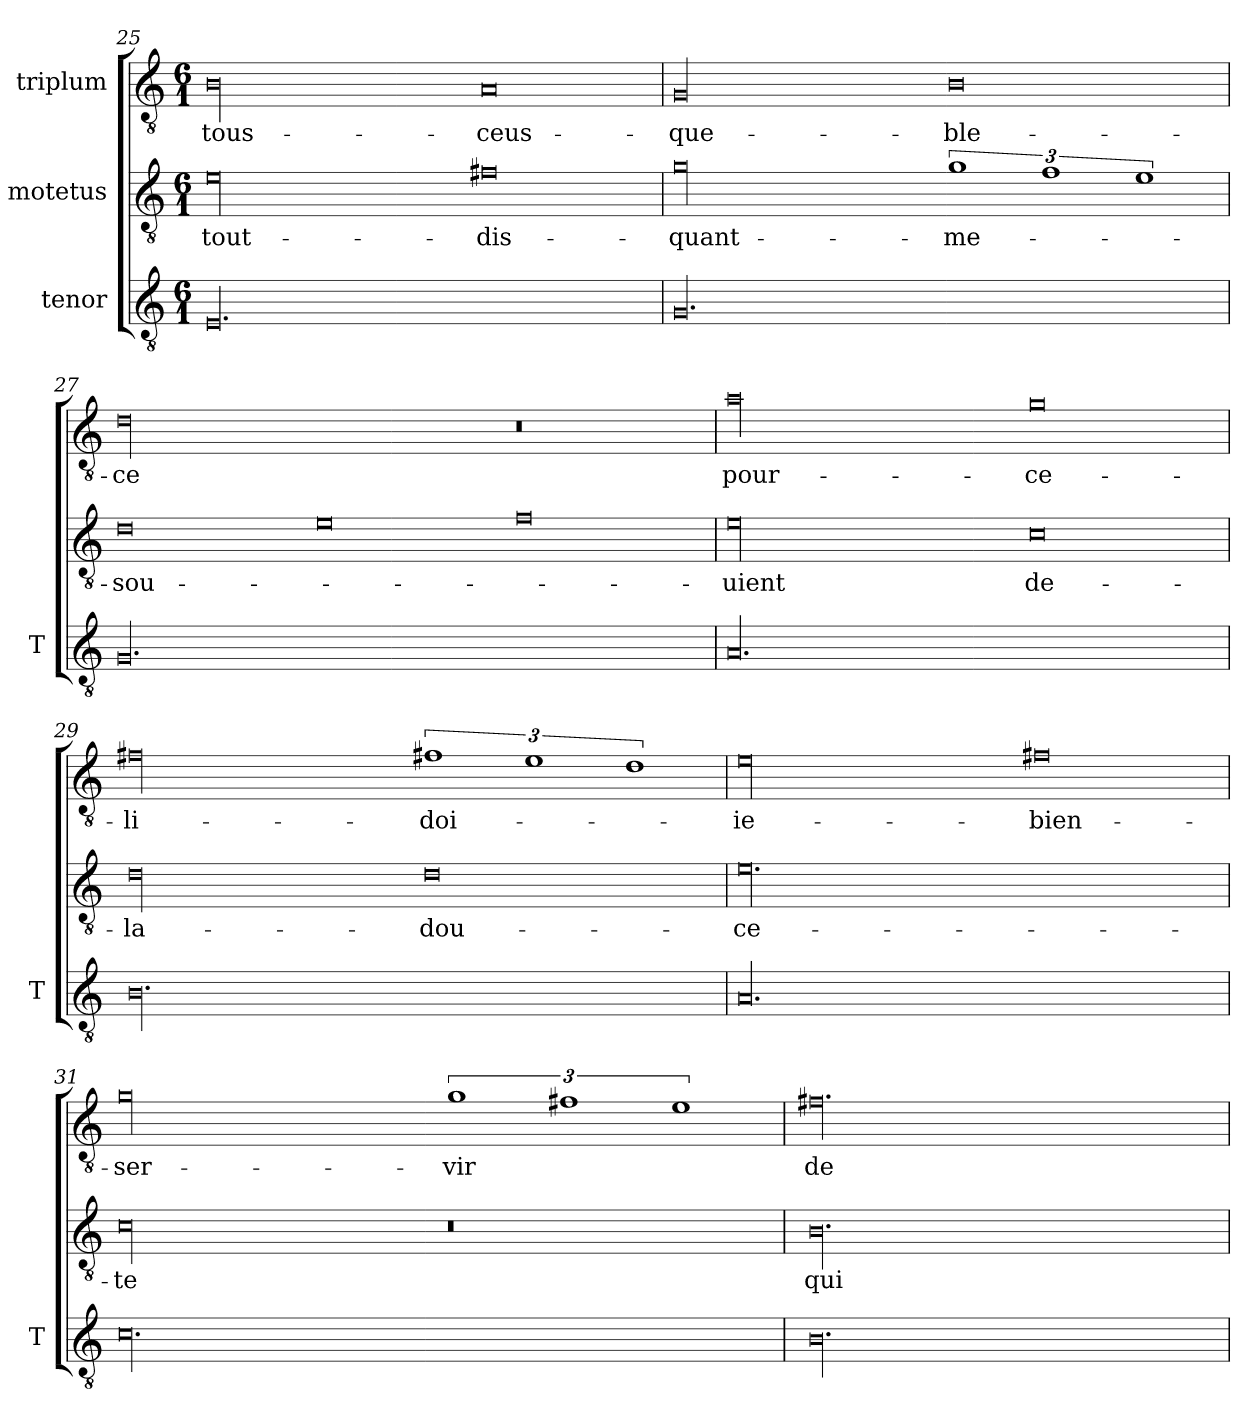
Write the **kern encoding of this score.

**kern	**kern	**text	**kern	**text
*part3	*part2	*part2	*part1	*part1
*staff3	*staff2	*staff2	*staff1	*staff1
*I"tenor	*I"motetus	*	*I"triplum	*
*I'T	*	*	*	*
*clefGv2	*clefGv2	*	*clefGv2	*
*k[]	*k[]	*	*k[]	*
*C:	*C:	*	*C:	*
*M6/1	*M6/1	*	*M6/1	*
=25	=25	=25	=25	=25
00.E/	00e\	tout-	00B\	tous-
.	0f#X\	dis-	0A/	ceus-
=26	=26	=26	=26	=26
00.G/	00g\	quant-	00G/	que-
.	3%2g\	me-	0B\	ble-
.	3%2f\	.	.	.
.	3%2e\	.	.	.
=27	=27	=27	=27	=27
00.G/	0d\	sou-	00d\	-ce
.	0e\	.	.	.
.	0f\	.	0r	.
=28	=28	=28	=28	=28
00.A/	00e\	-uient	00a\	pour-
.	0c\	de-	0g\	ce-
!!LO:PB:g=z
=29	=29	=29	=29	=29
00.B\	00d\	la-	00f#X\	li-
.	0d\	dou-	3%2f#X\	doi-
.	.	.	3%2e\	.
.	.	.	3%2d\	.
=30	=30	=30	=30	=30
00.A/	00.e\	-ce-	00e\	ie-
.	.	.	0f#X\	bien-
=31	=31	=31	=31	=31
00.c\	00c\	-te	00g\	ser-
.	0r	.	3%2g\	-vir
.	.	.	3%2f#X\	.
.	.	.	3%2e\	.
=32	=32	=32	=32	=32
00.B\	00.B\	qui-	00.f#X\	de-
=	=	=	=	=
*-	*-	*-	*-	*-
